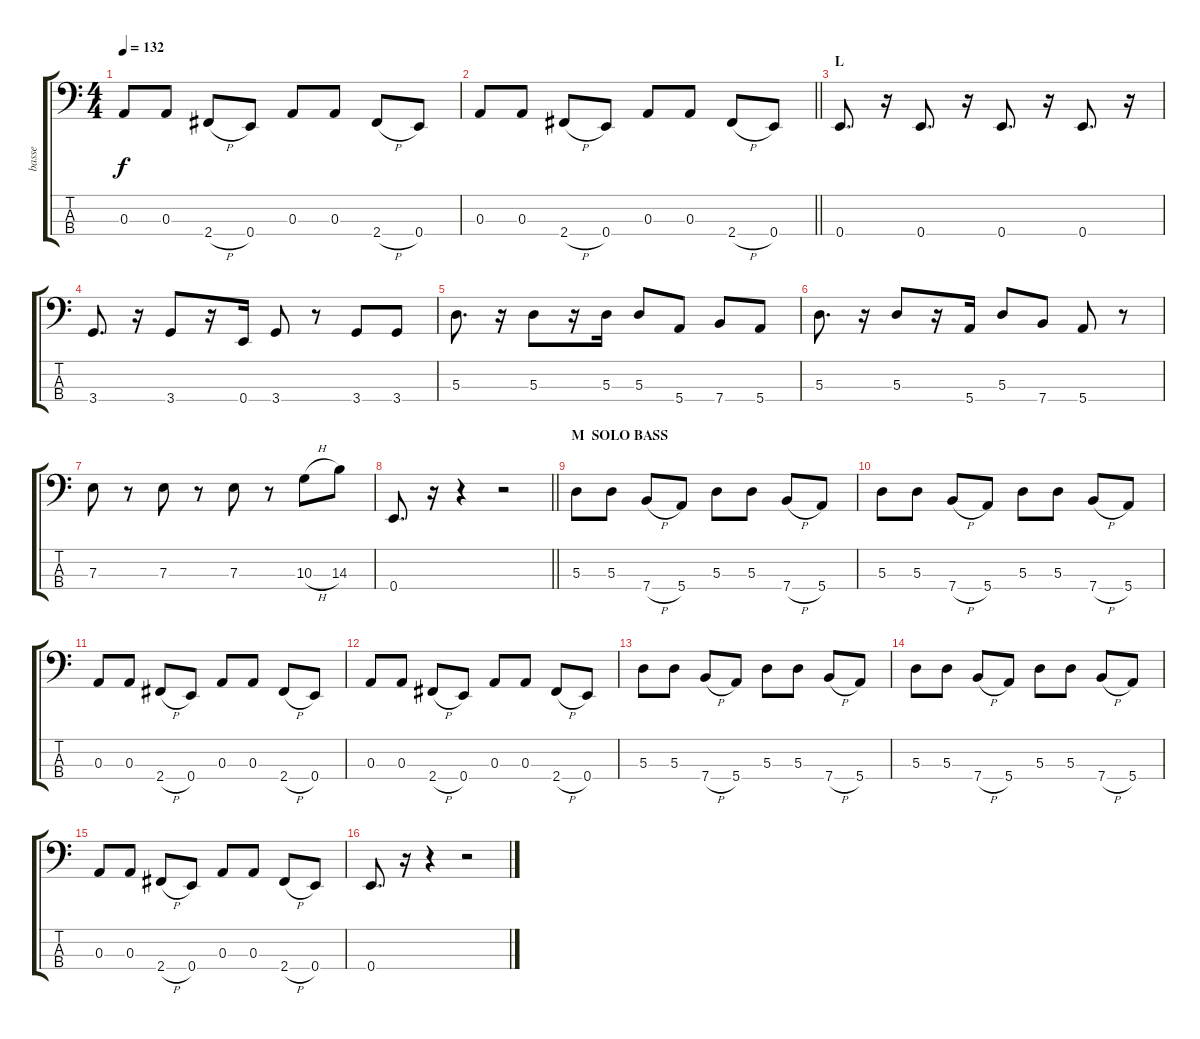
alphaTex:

\track ("basse" "basse") {instrument synthbass2}
\staff {score tabs}
\tuning (G2 D2 A1 E1) {hide}
\ts (4 4)
\tempo 132
\clef f4
\ks c
0.3.8{dy f} 0.3.8 2.4{h}.8 0.4.8 0.3.8 0.3.8 2.4{h}.8 0.4.8 |
\barLineRight lightlight
0.3.8 0.3.8 2.4{h}.8 0.4.8 0.3.8 0.3.8 2.4{h}.8 0.4.8 |
\section ("" "L")
0.4.8{d} r.16 0.4.8{d} r.16 0.4.8{d} r.16 0.4.8{d} r.16 |
3.4.8{d} r.16 3.4.8 r.16 0.4.16 3.4.8 r.8 3.4.8 3.4.8 |
5.3.8{d} r.16 5.3.8 r.16 5.3.16 5.3.8 5.4.8 7.4.8 5.4.8 |
5.3.8{d} r.16 5.3.8 r.16 5.4.16 5.3.8 7.4.8 5.4.8 r.8 |
7.3.8 r.8 7.3.8 r.8 7.3.8 r.8 10.3{h}.8 14.3.8 |
\barLineRight lightlight
0.4.8{d} r.16 r.4 r.2 |
\section ("" "M  SOLO BASS")
5.3.8 5.3.8 7.4{h}.8 5.4.8 5.3.8 5.3.8 7.4{h}.8 5.4.8 |
5.3.8 5.3.8 7.4{h}.8 5.4.8 5.3.8 5.3.8 7.4{h}.8 5.4.8 |
0.3.8 0.3.8 2.4{h}.8 0.4.8 0.3.8 0.3.8 2.4{h}.8 0.4.8 |
0.3.8 0.3.8 2.4{h}.8 0.4.8 0.3.8 0.3.8 2.4{h}.8 0.4.8 |
5.3.8 5.3.8 7.4{h}.8 5.4.8 5.3.8 5.3.8 7.4{h}.8 5.4.8 |
5.3.8 5.3.8 7.4{h}.8 5.4.8 5.3.8 5.3.8 7.4{h}.8 5.4.8 |
0.3.8 0.3.8 2.4{h}.8 0.4.8 0.3.8 0.3.8 2.4{h}.8 0.4.8 |
0.4.8{d} r.16 r.4 r.2
